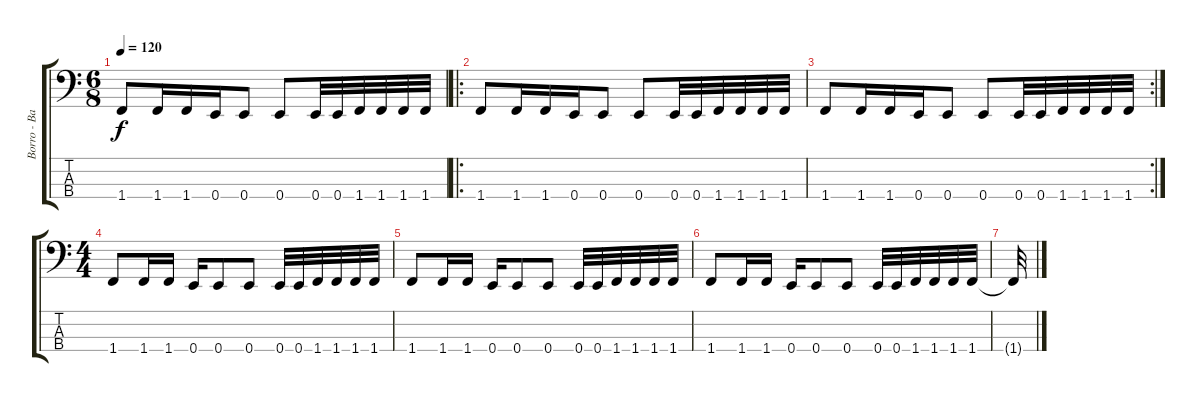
\track ("Borro - Bass" "Borro - Ba") {instrument electricbassfinger}
\staff {score tabs}
\tuning (G2 D2 A1 E1) {hide}
\ts (6 8)
\tempo 120
\clef f4
\ks c
1.4.8{dy f} 1.4.16 1.4.16 0.4.16 0.4.8 0.4.8 0.4.32 0.4.32 1.4.32 1.4.32 1.4.32 1.4.32 |
\ro
1.4.8 1.4.16 1.4.16 0.4.16 0.4.8 0.4.8 0.4.32 0.4.32 1.4.32 1.4.32 1.4.32 1.4.32 |
\rc 2
1.4.8 1.4.16 1.4.16 0.4.16 0.4.8 0.4.8 0.4.32 0.4.32 1.4.32 1.4.32 1.4.32 1.4.32 |
\ts (4 4)
1.4.8 1.4.16 1.4.16 0.4.16 0.4.8 0.4.8 0.4.32 0.4.32 1.4.32 1.4.32 1.4.32 1.4.32 |
1.4.8 1.4.16 1.4.16 0.4.16 0.4.8 0.4.8 0.4.32 0.4.32 1.4.32 1.4.32 1.4.32 1.4.32 |
1.4.8 1.4.16 1.4.16 0.4.16 0.4.8 0.4.8 0.4.32 0.4.32 1.4.32 1.4.32 1.4.32 1.4.32 |
1.4{t}.32
